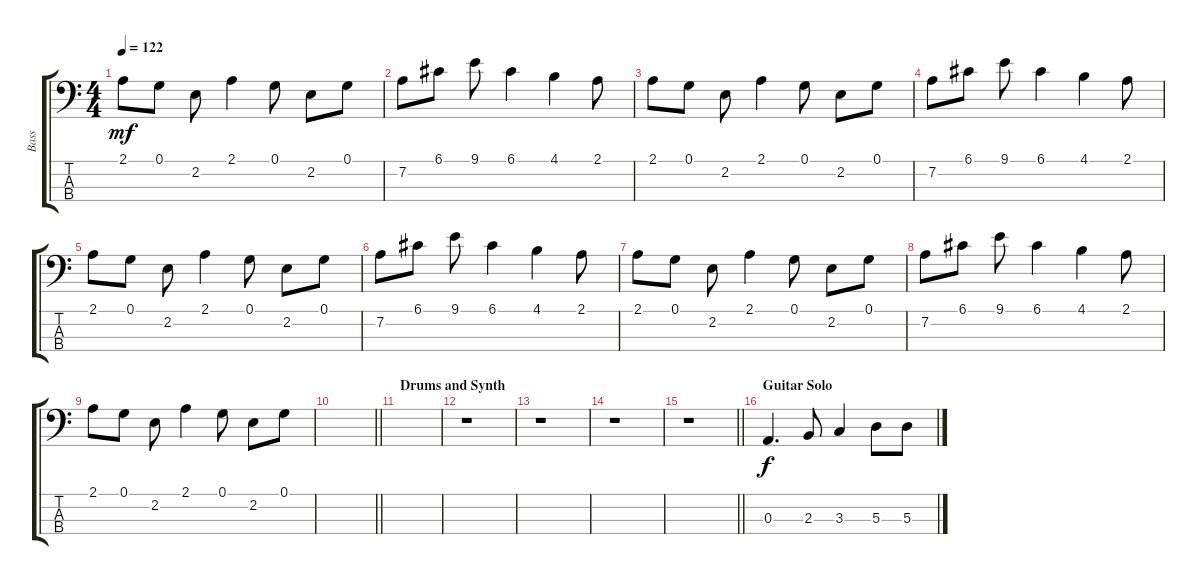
\track ("Bass" "Bass") {instrument electricbasspick}
\staff {score tabs}
\tuning (G2 D2 A1 E1) {hide}
\ts (4 4)
\tempo 122
\clef f4
\ks c
2.1.8{dy mf} 0.1.8 2.2.8 2.1.4 0.1.8 2.2.8 0.1.8 |
7.2.8 6.1.8 9.1.8 6.1.4 4.1.4 2.1.8 |
2.1.8 0.1.8 2.2.8 2.1.4 0.1.8 2.2.8 0.1.8 |
7.2.8 6.1.8 9.1.8 6.1.4 4.1.4 2.1.8 |
2.1.8 0.1.8 2.2.8 2.1.4 0.1.8 2.2.8 0.1.8 |
7.2.8 6.1.8 9.1.8 6.1.4 4.1.4 2.1.8 |
2.1.8 0.1.8 2.2.8 2.1.4 0.1.8 2.2.8 0.1.8 |
7.2.8 6.1.8 9.1.8 6.1.4 4.1.4 2.1.8 |
2.1.8 0.1.8 2.2.8 2.1.4 0.1.8 2.2.8 0.1.8 |
\barLineRight lightlight
|
\section ("" "Drums and Synth")
|
r.1 |
r.1 |
r.1 |
\barLineRight lightlight
r.1 |
\section ("" "Guitar Solo")
0.3.4{d dy f} 2.3.8 3.3.4 5.3.8 5.3.8
